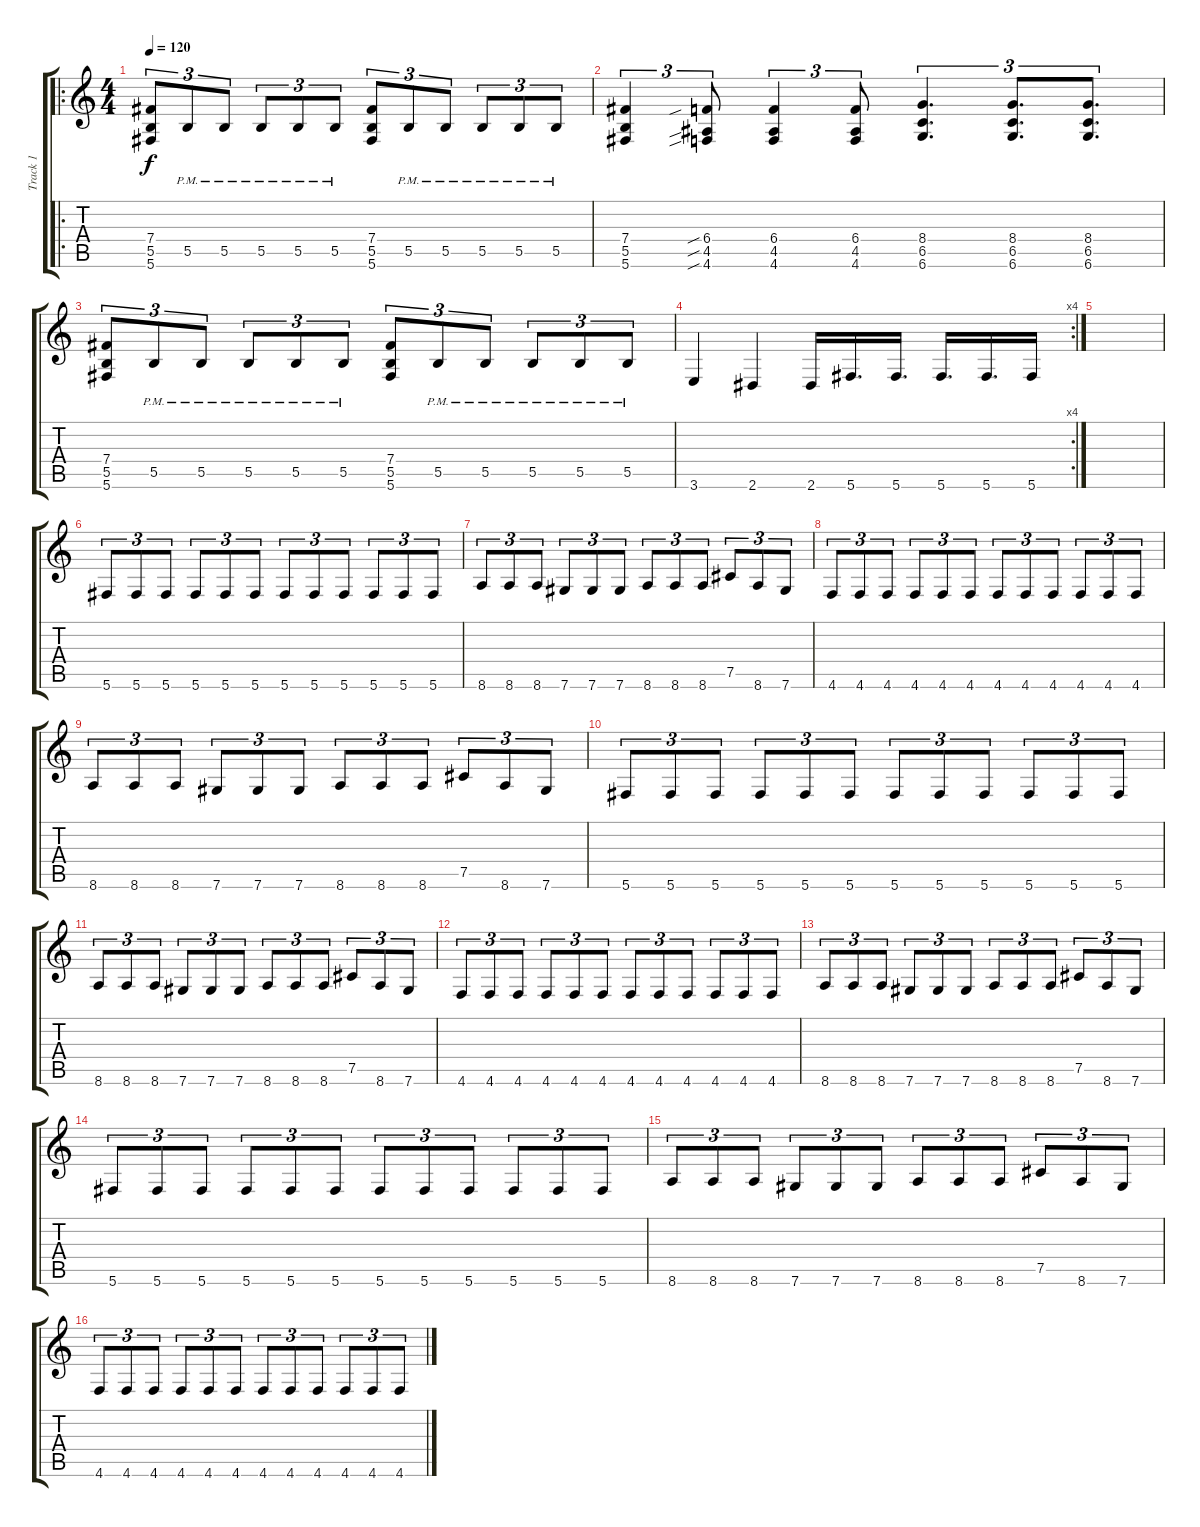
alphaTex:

\track ("Track 1" "Track 1") {instrument acousticguitarsteel}
\staff {score tabs}
\tuning (Db4 Ab3 E3 B2 Gb2 Db2) {hide}
\ro
\ts (4 4)
\tempo 120
\clef g2
\ks c
(7.4 5.5 5.6).8{tu (3 2) dy f} 5.5{pm}.8{tu (3 2)} 5.5{pm}.8{tu (3 2)} 5.5{pm}.8{tu (3 2)} 5.5{pm}.8{tu (3 2)} 5.5{pm}.8{tu (3 2)} (7.4 5.5 5.6).8{tu (3 2)} 5.5{pm}.8{tu (3 2)} 5.5{pm}.8{tu (3 2)} 5.5{pm}.8{tu (3 2)} 5.5{pm}.8{tu (3 2)} 5.5{pm}.8{tu (3 2)} |
(7.4 5.5 5.6).4{tu (3 2)} (6.4{sib} 4.5{sib} 4.6{sib}).8{tu (3 2)} (6.4 4.5 4.6).4{tu (3 2)} (6.4 4.5 4.6).8{tu (3 2)} (8.4 6.5 6.6).4{d tu (3 2)} (8.4 6.5 6.6).8{d tu (3 2)} (8.4 6.5 6.6).8{d tu (3 2)} |
(7.4 5.5 5.6).8{tu (3 2)} 5.5{pm}.8{tu (3 2)} 5.5{pm}.8{tu (3 2)} 5.5{pm}.8{tu (3 2)} 5.5{pm}.8{tu (3 2)} 5.5{pm}.8{tu (3 2)} (7.4 5.5 5.6).8{tu (3 2)} 5.5{pm}.8{tu (3 2)} 5.5{pm}.8{tu (3 2)} 5.5{pm}.8{tu (3 2)} 5.5{pm}.8{tu (3 2)} 5.5{pm}.8{tu (3 2)} |
\rc 4
3.6.4 2.6.4 2.6.16 5.6.16{d} 5.6.16{d} 5.6.16{d} 5.6.16{d} 5.6.16 |
|
5.6.8{tu (3 2)} 5.6.8{tu (3 2)} 5.6.8{tu (3 2)} 5.6.8{tu (3 2)} 5.6.8{tu (3 2)} 5.6.8{tu (3 2)} 5.6.8{tu (3 2)} 5.6.8{tu (3 2)} 5.6.8{tu (3 2)} 5.6.8{tu (3 2)} 5.6.8{tu (3 2)} 5.6.8{tu (3 2)} |
8.6.8{tu (3 2)} 8.6.8{tu (3 2)} 8.6.8{tu (3 2)} 7.6.8{tu (3 2)} 7.6.8{tu (3 2)} 7.6.8{tu (3 2)} 8.6.8{tu (3 2)} 8.6.8{tu (3 2)} 8.6.8{tu (3 2)} 7.5.8{tu (3 2)} 8.6.8{tu (3 2)} 7.6.8{tu (3 2)} |
4.6.8{tu (3 2)} 4.6.8{tu (3 2)} 4.6.8{tu (3 2)} 4.6.8{tu (3 2)} 4.6.8{tu (3 2)} 4.6.8{tu (3 2)} 4.6.8{tu (3 2)} 4.6.8{tu (3 2)} 4.6.8{tu (3 2)} 4.6.8{tu (3 2)} 4.6.8{tu (3 2)} 4.6.8{tu (3 2)} |
8.6.8{tu (3 2)} 8.6.8{tu (3 2)} 8.6.8{tu (3 2)} 7.6.8{tu (3 2)} 7.6.8{tu (3 2)} 7.6.8{tu (3 2)} 8.6.8{tu (3 2)} 8.6.8{tu (3 2)} 8.6.8{tu (3 2)} 7.5.8{tu (3 2)} 8.6.8{tu (3 2)} 7.6.8{tu (3 2)} |
5.6.8{tu (3 2)} 5.6.8{tu (3 2)} 5.6.8{tu (3 2)} 5.6.8{tu (3 2)} 5.6.8{tu (3 2)} 5.6.8{tu (3 2)} 5.6.8{tu (3 2)} 5.6.8{tu (3 2)} 5.6.8{tu (3 2)} 5.6.8{tu (3 2)} 5.6.8{tu (3 2)} 5.6.8{tu (3 2)} |
8.6.8{tu (3 2)} 8.6.8{tu (3 2)} 8.6.8{tu (3 2)} 7.6.8{tu (3 2)} 7.6.8{tu (3 2)} 7.6.8{tu (3 2)} 8.6.8{tu (3 2)} 8.6.8{tu (3 2)} 8.6.8{tu (3 2)} 7.5.8{tu (3 2)} 8.6.8{tu (3 2)} 7.6.8{tu (3 2)} |
4.6.8{tu (3 2)} 4.6.8{tu (3 2)} 4.6.8{tu (3 2)} 4.6.8{tu (3 2)} 4.6.8{tu (3 2)} 4.6.8{tu (3 2)} 4.6.8{tu (3 2)} 4.6.8{tu (3 2)} 4.6.8{tu (3 2)} 4.6.8{tu (3 2)} 4.6.8{tu (3 2)} 4.6.8{tu (3 2)} |
8.6.8{tu (3 2)} 8.6.8{tu (3 2)} 8.6.8{tu (3 2)} 7.6.8{tu (3 2)} 7.6.8{tu (3 2)} 7.6.8{tu (3 2)} 8.6.8{tu (3 2)} 8.6.8{tu (3 2)} 8.6.8{tu (3 2)} 7.5.8{tu (3 2)} 8.6.8{tu (3 2)} 7.6.8{tu (3 2)} |
5.6.8{tu (3 2)} 5.6.8{tu (3 2)} 5.6.8{tu (3 2)} 5.6.8{tu (3 2)} 5.6.8{tu (3 2)} 5.6.8{tu (3 2)} 5.6.8{tu (3 2)} 5.6.8{tu (3 2)} 5.6.8{tu (3 2)} 5.6.8{tu (3 2)} 5.6.8{tu (3 2)} 5.6.8{tu (3 2)} |
8.6.8{tu (3 2)} 8.6.8{tu (3 2)} 8.6.8{tu (3 2)} 7.6.8{tu (3 2)} 7.6.8{tu (3 2)} 7.6.8{tu (3 2)} 8.6.8{tu (3 2)} 8.6.8{tu (3 2)} 8.6.8{tu (3 2)} 7.5.8{tu (3 2)} 8.6.8{tu (3 2)} 7.6.8{tu (3 2)} |
4.6.8{tu (3 2)} 4.6.8{tu (3 2)} 4.6.8{tu (3 2)} 4.6.8{tu (3 2)} 4.6.8{tu (3 2)} 4.6.8{tu (3 2)} 4.6.8{tu (3 2)} 4.6.8{tu (3 2)} 4.6.8{tu (3 2)} 4.6.8{tu (3 2)} 4.6.8{tu (3 2)} 4.6.8{tu (3 2)}
